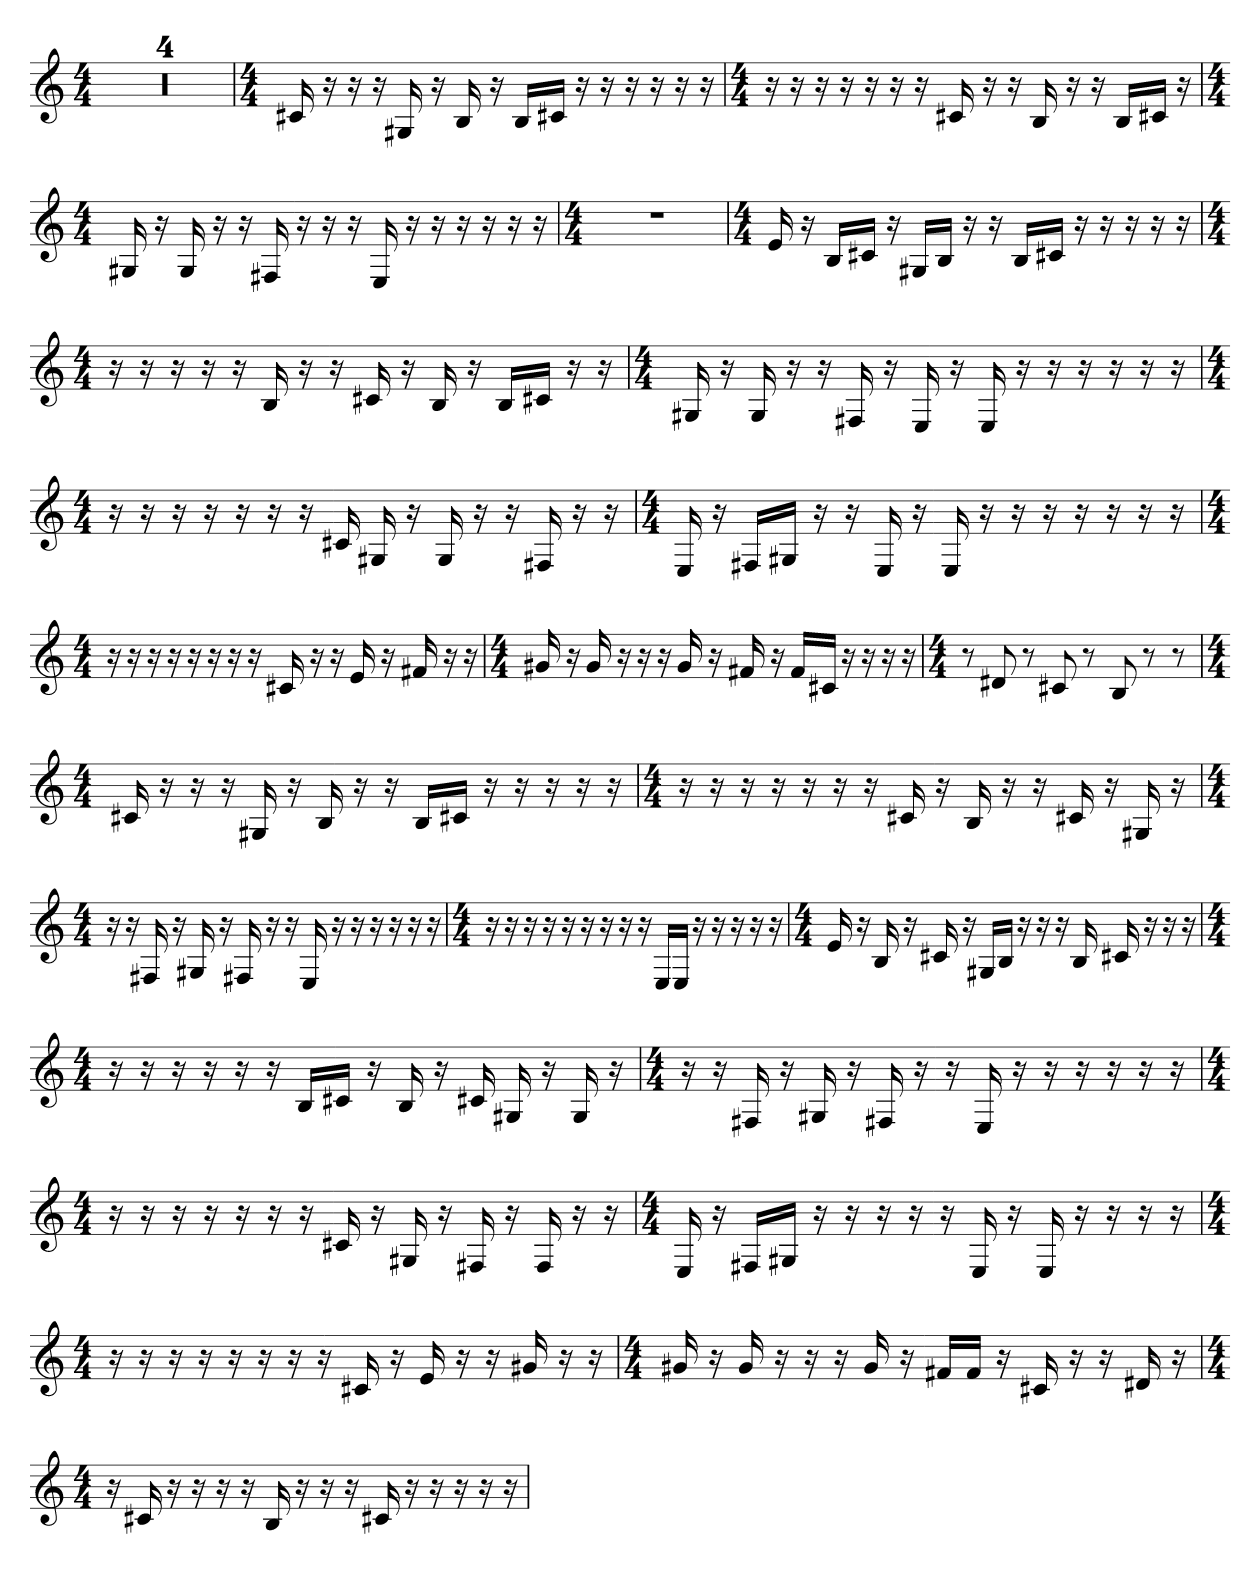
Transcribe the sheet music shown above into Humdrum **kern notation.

**kern
*part1
*staff1
*M4/4
=
1r
=
*M4/4
1r
=
*M4/4
1r
=
*M4/4
1r
=
*M4/4
16c#X
16r
16r
16r
16G#X
16r
16B
16r
16BLL
16c#XJJ
16r
16r
16r
16r
16r
16r
=
*M4/4
16r
16r
16r
16r
16r
16r
16r
16c#X
16r
16r
16B
16r
16r
16BLL
16c#XJJ
16r
=
*M4/4
16G#X
16r
16G#
16r
16r
16F#X
16r
16r
16r
16E
16r
16r
16r
16r
16r
16r
=
*M4/4
1r
=
*M4/4
16e
16r
16BLL
16c#XJJ
16r
16G#XLL
16BJJ
16r
16r
16BLL
16c#XJJ
16r
16r
16r
16r
16r
=
*M4/4
16r
16r
16r
16r
16r
16B
16r
16r
16c#X
16r
16B
16r
16BLL
16c#XJJ
16r
16r
=
*M4/4
16G#X
16r
16G#
16r
16r
16F#X
16r
16E
16r
16E
16r
16r
16r
16r
16r
16r
=
*M4/4
16r
16r
16r
16r
16r
16r
16r
16c#X
16G#X
16r
16G#
16r
16r
16F#X
16r
16r
=
*M4/4
16E
16r
16F#XLL
16G#XJJ
16r
16r
16E
16r
16E
16r
16r
16r
16r
16r
16r
16r
=
*M4/4
16r
16r
16r
16r
16r
16r
16r
16r
16c#X
16r
16r
16e
16r
16f#X
16r
16r
=
*M4/4
16g#X
16r
16g#
16r
16r
16r
16g#
16r
16f#X
16r
16f#LL
16c#XJJ
16r
16r
16r
16r
=
*M4/4
8r
8d#X
8r
8c#X
8r
8B
8r
8r
=
*M4/4
16c#X
16r
16r
16r
16G#X
16r
16B
16r
16r
16BLL
16c#XJJ
16r
16r
16r
16r
16r
=
*M4/4
16r
16r
16r
16r
16r
16r
16r
16c#X
16r
16B
16r
16r
16c#X
16r
16G#X
16r
=
*M4/4
16r
16r
16F#X
16r
16G#X
16r
16F#X
16r
16r
16E
16r
16r
16r
16r
16r
16r
=
*M4/4
16r
16r
16r
16r
16r
16r
16r
16r
16r
16ELL
16EJJ
16r
16r
16r
16r
16r
=
*M4/4
16e
16r
16B
16r
16c#X
16r
16G#XLL
16BJJ
16r
16r
16r
16B
16c#X
16r
16r
16r
=
*M4/4
16r
16r
16r
16r
16r
16r
16BLL
16c#XJJ
16r
16B
16r
16c#X
16G#X
16r
16G#
16r
=
*M4/4
16r
16r
16F#X
16r
16G#X
16r
16F#X
16r
16r
16E
16r
16r
16r
16r
16r
16r
=
*M4/4
16r
16r
16r
16r
16r
16r
16r
16c#X
16r
16G#X
16r
16F#X
16r
16F#
16r
16r
=
*M4/4
16E
16r
16F#XLL
16G#XJJ
16r
16r
16r
16r
16r
16E
16r
16E
16r
16r
16r
16r
=
*M4/4
16r
16r
16r
16r
16r
16r
16r
16r
16c#X
16r
16e
16r
16r
16g#X
16r
16r
=
*M4/4
16g#X
16r
16g#
16r
16r
16r
16g#
16r
16f#XLL
16f#JJ
16r
16c#X
16r
16r
16d#X
16r
=
*M4/4
16r
16c#X
16r
16r
16r
16r
16B
16r
16r
16r
16c#X
16r
16r
16r
16r
16r
=
*-
